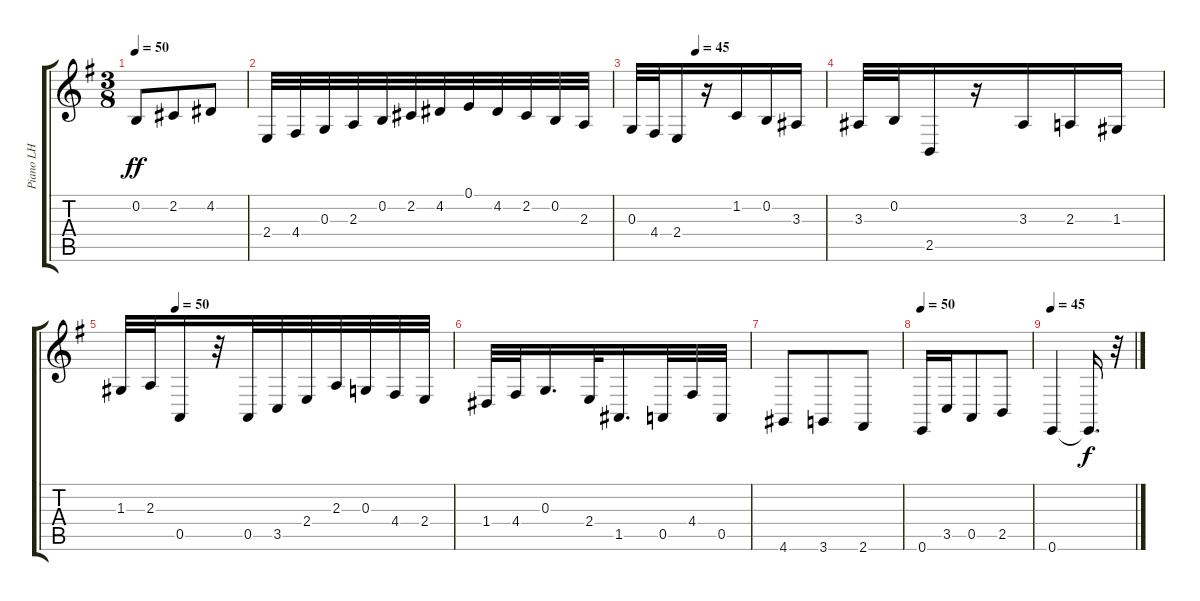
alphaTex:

\track ("Piano LH" "Piano LH") {instrument acousticgrandpiano}
\staff {score tabs}
\tuning (E4 B3 G3 D3 A2 E2) {hide}
\ts (3 8)
\tempo 50
\clef g2
\ks eminor
0.2.8{dy ff} 2.2.8 4.2.8 |
2.4.32 4.4.32 0.3.32 2.3.32 0.2.32 2.2.32 4.2.32 0.1.32 4.2.32 2.2.32 0.2.32 2.3.32 |
\tempo (45 0.3333333333333333)
0.3.32 4.4.32 2.4.16 r.16 1.2.16 0.2.16 3.3.16 |
3.3.32 0.2.32 2.5.16 r.16 3.3.16 2.3.16 1.3.16 |
\tempo (50 0.16666666666666666)
1.3.32 2.3.32 0.5.16 r.32 0.5.32 3.5.32 2.4.32 2.3.32 0.3.32 4.4.32 2.4.32 |
1.4.32 4.4.32 0.3.16{d} 2.4.32 1.5.16{d} 0.5.32 4.4.32 0.5.32 |
4.6.8 3.6.8 2.6.8 |
\tempo 50
0.6.16 3.5.16 0.5.8 2.5.8 |
\tempo 45
0.6.4 0.6{t}.16{d dy f} r.32
